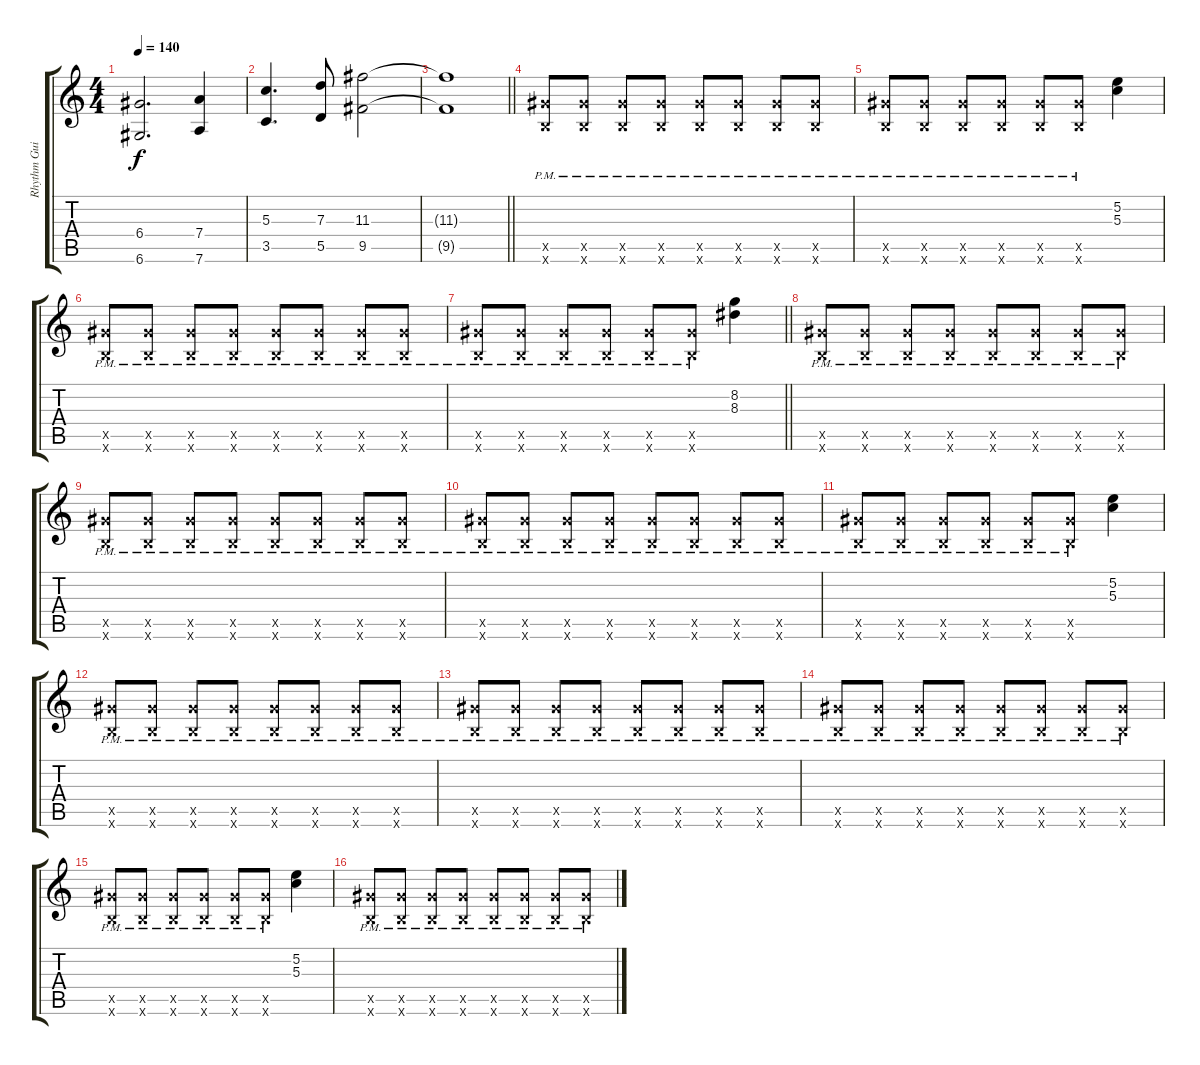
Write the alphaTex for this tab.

\track ("Rhythm Guitar" "Rhythm Gui") {instrument distortionguitar}
\staff {score tabs}
\tuning (E4 B3 G3 D3 A2 D2) {hide}
\ts (4 4)
\tempo 140
\clef g2
\ks c
(6.4 6.6).2{d dy f} (7.4 7.6).4 |
(5.3 3.5).4{d} (7.3 5.5).8 (11.3 9.5).2 |
\barLineRight lightlight
(11.3{t} 9.5{t}).1 |
(11.5{pm x} 9.6{pm x}).8 (11.5{pm x} 9.6{pm x}).8 (11.5{pm x} 9.6{pm x}).8 (11.5{pm x} 9.6{pm x}).8 (11.5{pm x} 9.6{pm x}).8 (11.5{pm x} 9.6{pm x}).8 (11.5{pm x} 9.6{pm x}).8 (11.5{pm x} 9.6{pm x}).8 |
(11.5{pm x} 9.6{pm x}).8 (11.5{pm x} 9.6{pm x}).8 (11.5{pm x} 9.6{pm x}).8 (11.5{pm x} 9.6{pm x}).8 (11.5{pm x} 9.6{pm x}).8 (11.5{pm x} 9.6{pm x}).8 (5.2 5.3).4 |
(11.5{pm x} 9.6{pm x}).8 (11.5{pm x} 9.6{pm x}).8 (11.5{pm x} 9.6{pm x}).8 (11.5{pm x} 9.6{pm x}).8 (11.5{pm x} 9.6{pm x}).8 (11.5{pm x} 9.6{pm x}).8 (11.5{pm x} 9.6{pm x}).8 (11.5{pm x} 9.6{pm x}).8 |
\barLineRight lightlight
(11.5{pm x} 9.6{pm x}).8 (11.5{pm x} 9.6{pm x}).8 (11.5{pm x} 9.6{pm x}).8 (11.5{pm x} 9.6{pm x}).8 (11.5{pm x} 9.6{pm x}).8 (11.5{pm x} 9.6{pm x}).8 (8.2 8.3).4 |
(11.5{pm x} 9.6{pm x}).8 (11.5{pm x} 9.6{pm x}).8 (11.5{pm x} 9.6{pm x}).8 (11.5{pm x} 9.6{pm x}).8 (11.5{pm x} 9.6{pm x}).8 (11.5{pm x} 9.6{pm x}).8 (11.5{pm x} 9.6{pm x}).8 (11.5{pm x} 9.6{pm x}).8 |
(11.5{pm x} 9.6{pm x}).8 (11.5{pm x} 9.6{pm x}).8 (11.5{pm x} 9.6{pm x}).8 (11.5{pm x} 9.6{pm x}).8 (11.5{pm x} 9.6{pm x}).8 (11.5{pm x} 9.6{pm x}).8 (11.5{pm x} 9.6{pm x}).8 (11.5{pm x} 9.6{pm x}).8 |
(11.5{pm x} 9.6{pm x}).8 (11.5{pm x} 9.6{pm x}).8 (11.5{pm x} 9.6{pm x}).8 (11.5{pm x} 9.6{pm x}).8 (11.5{pm x} 9.6{pm x}).8 (11.5{pm x} 9.6{pm x}).8 (11.5{pm x} 9.6{pm x}).8 (11.5{pm x} 9.6{pm x}).8 |
(11.5{pm x} 9.6{pm x}).8 (11.5{pm x} 9.6{pm x}).8 (11.5{pm x} 9.6{pm x}).8 (11.5{pm x} 9.6{pm x}).8 (11.5{pm x} 9.6{pm x}).8 (11.5{pm x} 9.6{pm x}).8 (5.2 5.3).4 |
(11.5{pm x} 9.6{pm x}).8 (11.5{pm x} 9.6{pm x}).8 (11.5{pm x} 9.6{pm x}).8 (11.5{pm x} 9.6{pm x}).8 (11.5{pm x} 9.6{pm x}).8 (11.5{pm x} 9.6{pm x}).8 (11.5{pm x} 9.6{pm x}).8 (11.5{pm x} 9.6{pm x}).8 |
(11.5{pm x} 9.6{pm x}).8 (11.5{pm x} 9.6{pm x}).8 (11.5{pm x} 9.6{pm x}).8 (11.5{pm x} 9.6{pm x}).8 (11.5{pm x} 9.6{pm x}).8 (11.5{pm x} 9.6{pm x}).8 (11.5{pm x} 9.6{pm x}).8 (11.5{pm x} 9.6{pm x}).8 |
(11.5{pm x} 9.6{pm x}).8 (11.5{pm x} 9.6{pm x}).8 (11.5{pm x} 9.6{pm x}).8 (11.5{pm x} 9.6{pm x}).8 (11.5{pm x} 9.6{pm x}).8 (11.5{pm x} 9.6{pm x}).8 (11.5{pm x} 9.6{pm x}).8 (11.5{pm x} 9.6{pm x}).8 |
(11.5{pm x} 9.6{pm x}).8 (11.5{pm x} 9.6{pm x}).8 (11.5{pm x} 9.6{pm x}).8 (11.5{pm x} 9.6{pm x}).8 (11.5{pm x} 9.6{pm x}).8 (11.5{pm x} 9.6{pm x}).8 (5.2 5.3).4 |
(11.5{pm x} 9.6{pm x}).8 (11.5{pm x} 9.6{pm x}).8 (11.5{pm x} 9.6{pm x}).8 (11.5{pm x} 9.6{pm x}).8 (11.5{pm x} 9.6{pm x}).8 (11.5{pm x} 9.6{pm x}).8 (11.5{pm x} 9.6{pm x}).8 (11.5{pm x} 9.6{pm x}).8
